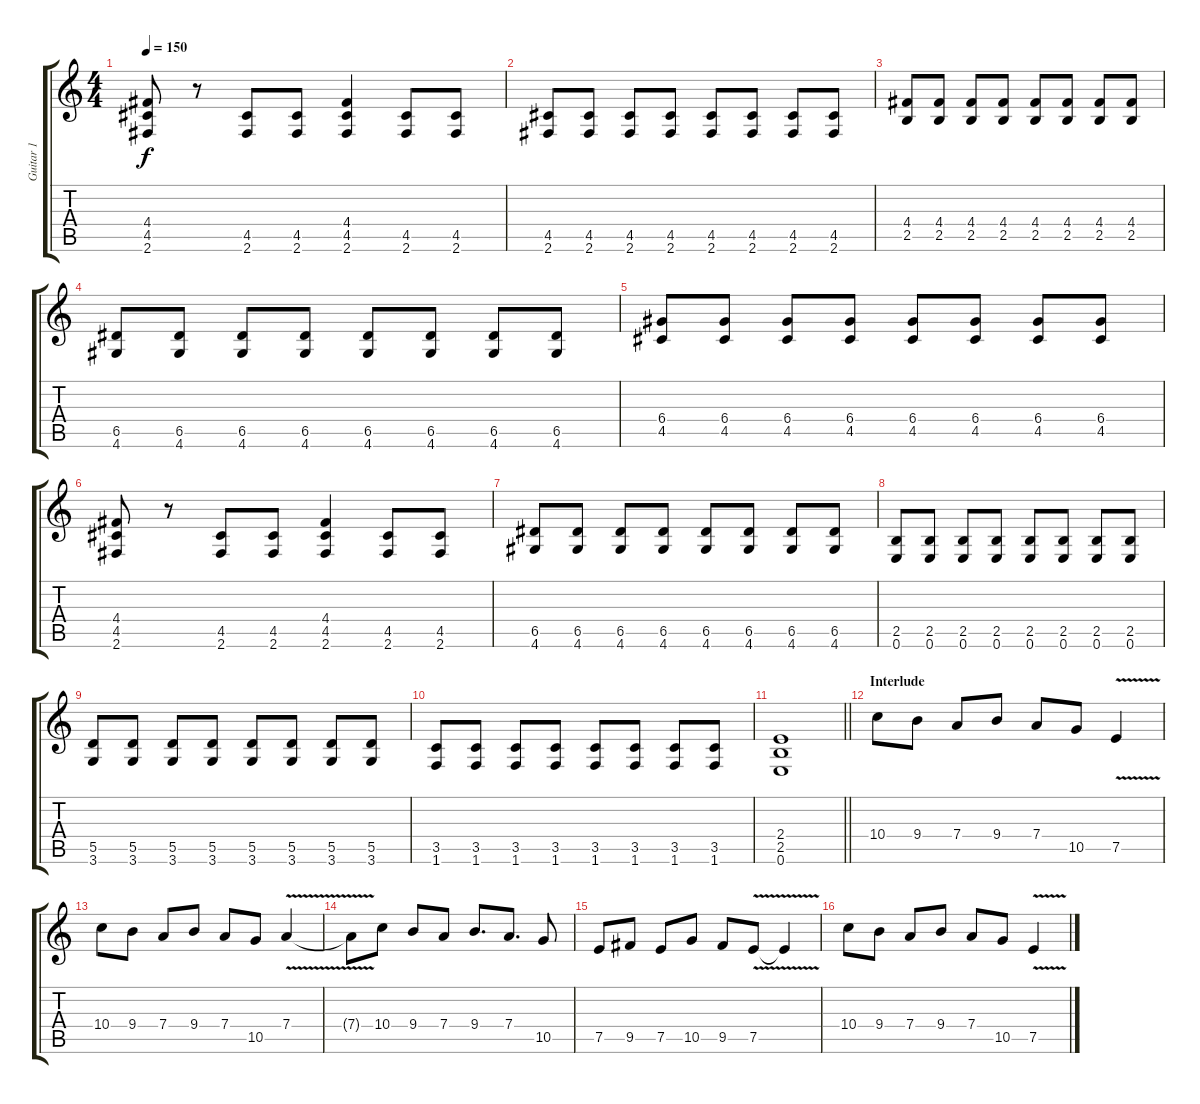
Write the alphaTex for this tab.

\track ("Guitar 1" "Guitar 1") {instrument distortionguitar}
\staff {score tabs}
\tuning (E4 B3 G3 D3 A2 E2) {hide}
\ts (4 4)
\tempo 150
\clef g2
\ks c
(4.4 4.5 2.6).8{dy f} r.8 (4.5 2.6).8 (4.5 2.6).8 (4.4 4.5 2.6).4 (4.5 2.6).8 (4.5 2.6).8 |
(4.5 2.6).8 (4.5 2.6).8 (4.5 2.6).8 (4.5 2.6).8 (4.5 2.6).8 (4.5 2.6).8 (4.5 2.6).8 (4.5 2.6).8 |
(4.4 2.5).8 (4.4 2.5).8 (4.4 2.5).8 (4.4 2.5).8 (4.4 2.5).8 (4.4 2.5).8 (4.4 2.5).8 (4.4 2.5).8 |
(6.5 4.6).8 (6.5 4.6).8 (6.5 4.6).8 (6.5 4.6).8 (6.5 4.6).8 (6.5 4.6).8 (6.5 4.6).8 (6.5 4.6).8 |
(6.4 4.5).8 (6.4 4.5).8 (6.4 4.5).8 (6.4 4.5).8 (6.4 4.5).8 (6.4 4.5).8 (6.4 4.5).8 (6.4 4.5).8 |
(4.4 4.5 2.6).8 r.8 (4.5 2.6).8 (4.5 2.6).8 (4.4 4.5 2.6).4 (4.5 2.6).8 (4.5 2.6).8 |
(6.5 4.6).8 (6.5 4.6).8 (6.5 4.6).8 (6.5 4.6).8 (6.5 4.6).8 (6.5 4.6).8 (6.5 4.6).8 (6.5 4.6).8 |
(2.5 0.6).8 (2.5 0.6).8 (2.5 0.6).8 (2.5 0.6).8 (2.5 0.6).8 (2.5 0.6).8 (2.5 0.6).8 (2.5 0.6).8 |
(5.5 3.6).8 (5.5 3.6).8 (5.5 3.6).8 (5.5 3.6).8 (5.5 3.6).8 (5.5 3.6).8 (5.5 3.6).8 (5.5 3.6).8 |
(3.5 1.6).8 (3.5 1.6).8 (3.5 1.6).8 (3.5 1.6).8 (3.5 1.6).8 (3.5 1.6).8 (3.5 1.6).8 (3.5 1.6).8 |
\barLineRight lightlight
(2.4 2.5 0.6).1 |
\section ("" "Interlude")
10.4.8 9.4.8 7.4.8 9.4.8 7.4.8 10.5.8 7.5{v}.4 |
10.4.8 9.4.8 7.4.8 9.4.8 7.4.8 10.5.8 7.4{v}.4 |
7.4{t}.8 10.4.8 9.4.8 7.4.8 9.4.8{d} 7.4.8{d} 10.5.8 |
7.5.8 9.5.8 7.5.8 10.5.8 9.5.8 7.5{v}.8 7.5{t}.4 |
10.4.8 9.4.8 7.4.8 9.4.8 7.4.8 10.5.8 7.5{v}.4
